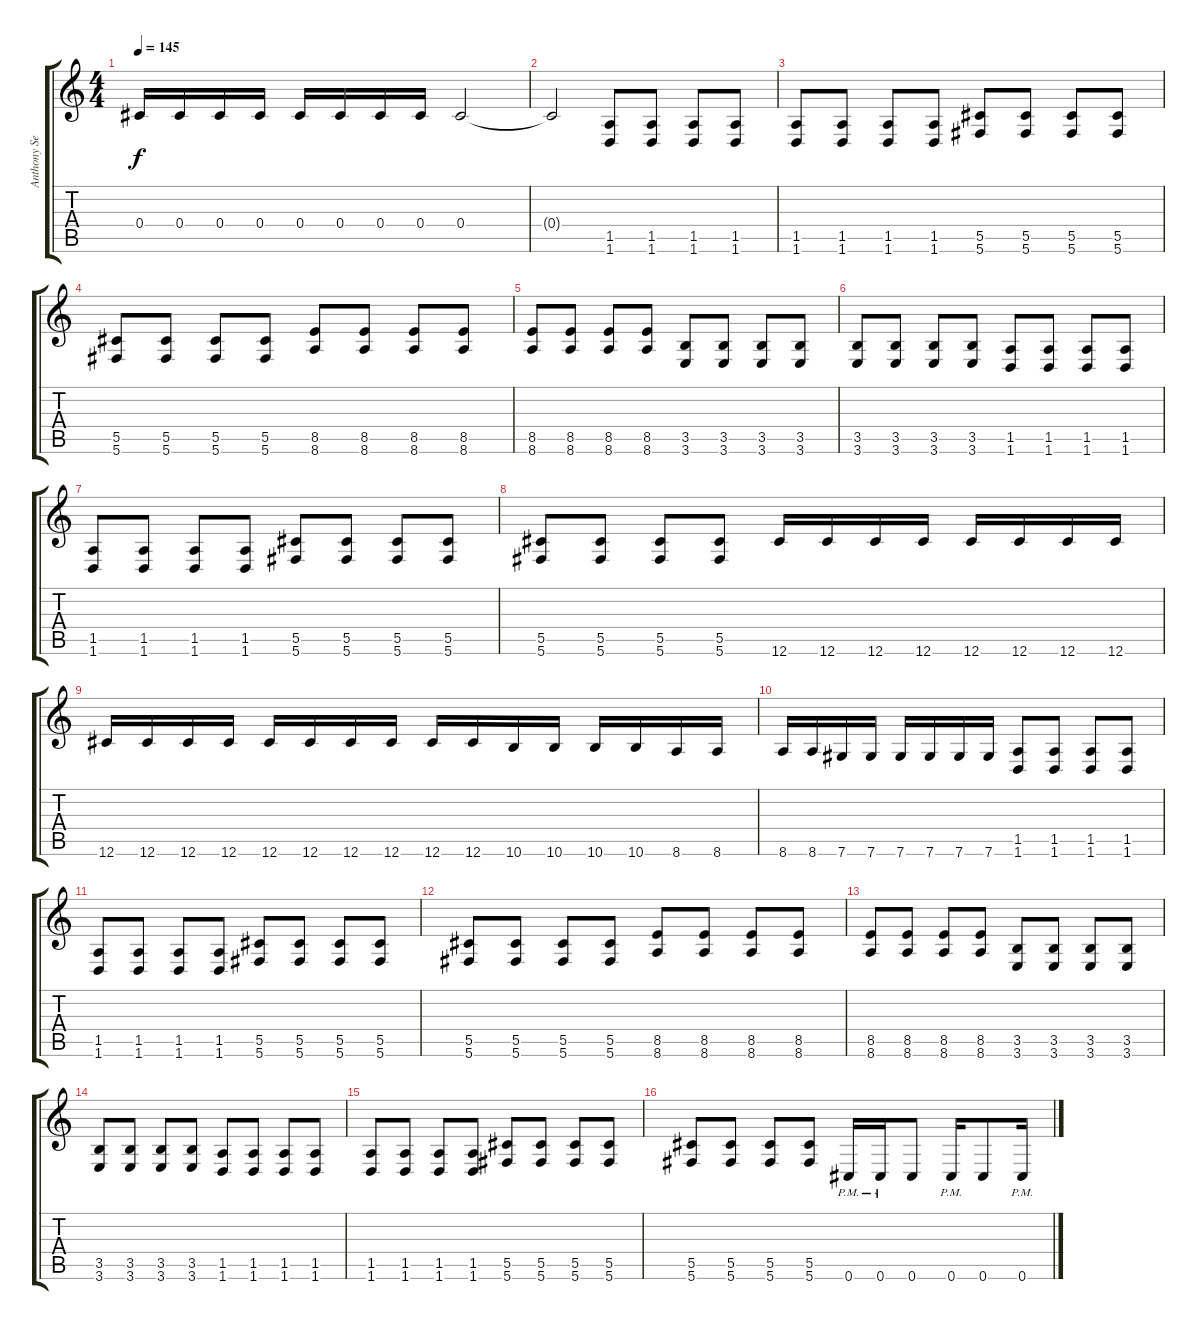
\track ("Anthony Sepe" "Anthony Se") {instrument distortionguitar}
\staff {score tabs}
\tuning (Eb4 Bb3 Gb3 Db3 Ab2 Db2) {hide}
\ts (4 4)
\tempo 145
\clef g2
\ks c
0.4.16{dy f} 0.4.16 0.4.16 0.4.16 0.4.16 0.4.16 0.4.16 0.4.16 0.4.2 |
0.4{t}.2 (1.5 1.6).8 (1.5 1.6).8 (1.5 1.6).8 (1.5 1.6).8 |
(1.5 1.6).8 (1.5 1.6).8 (1.5 1.6).8 (1.5 1.6).8 (5.5 5.6).8 (5.5 5.6).8 (5.5 5.6).8 (5.5 5.6).8 |
(5.5 5.6).8 (5.5 5.6).8 (5.5 5.6).8 (5.5 5.6).8 (8.5 8.6).8 (8.5 8.6).8 (8.5 8.6).8 (8.5 8.6).8 |
(8.5 8.6).8 (8.5 8.6).8 (8.5 8.6).8 (8.5 8.6).8 (3.5 3.6).8 (3.5 3.6).8 (3.5 3.6).8 (3.5 3.6).8 |
(3.5 3.6).8 (3.5 3.6).8 (3.5 3.6).8 (3.5 3.6).8 (1.5 1.6).8 (1.5 1.6).8 (1.5 1.6).8 (1.5 1.6).8 |
(1.5 1.6).8 (1.5 1.6).8 (1.5 1.6).8 (1.5 1.6).8 (5.5 5.6).8 (5.5 5.6).8 (5.5 5.6).8 (5.5 5.6).8 |
(5.5 5.6).8 (5.5 5.6).8 (5.5 5.6).8 (5.5 5.6).8 12.6.16 12.6.16 12.6.16 12.6.16 12.6.16 12.6.16 12.6.16 12.6.16 |
12.6.16 12.6.16 12.6.16 12.6.16 12.6.16 12.6.16 12.6.16 12.6.16 12.6.16 12.6.16 10.6.16 10.6.16 10.6.16 10.6.16 8.6.16 8.6.16 |
8.6.16 8.6.16 7.6.16 7.6.16 7.6.16 7.6.16 7.6.16 7.6.16 (1.5 1.6).8 (1.5 1.6).8 (1.5 1.6).8 (1.5 1.6).8 |
(1.5 1.6).8 (1.5 1.6).8 (1.5 1.6).8 (1.5 1.6).8 (5.5 5.6).8 (5.5 5.6).8 (5.5 5.6).8 (5.5 5.6).8 |
(5.5 5.6).8 (5.5 5.6).8 (5.5 5.6).8 (5.5 5.6).8 (8.5 8.6).8 (8.5 8.6).8 (8.5 8.6).8 (8.5 8.6).8 |
(8.5 8.6).8 (8.5 8.6).8 (8.5 8.6).8 (8.5 8.6).8 (3.5 3.6).8 (3.5 3.6).8 (3.5 3.6).8 (3.5 3.6).8 |
(3.5 3.6).8 (3.5 3.6).8 (3.5 3.6).8 (3.5 3.6).8 (1.5 1.6).8 (1.5 1.6).8 (1.5 1.6).8 (1.5 1.6).8 |
(1.5 1.6).8 (1.5 1.6).8 (1.5 1.6).8 (1.5 1.6).8 (5.5 5.6).8 (5.5 5.6).8 (5.5 5.6).8 (5.5 5.6).8 |
(5.5 5.6).8 (5.5 5.6).8 (5.5 5.6).8 (5.5 5.6).8 0.6{pm}.16 0.6{pm}.16 0.6.8 0.6{pm}.16 0.6.8 0.6{pm}.16
